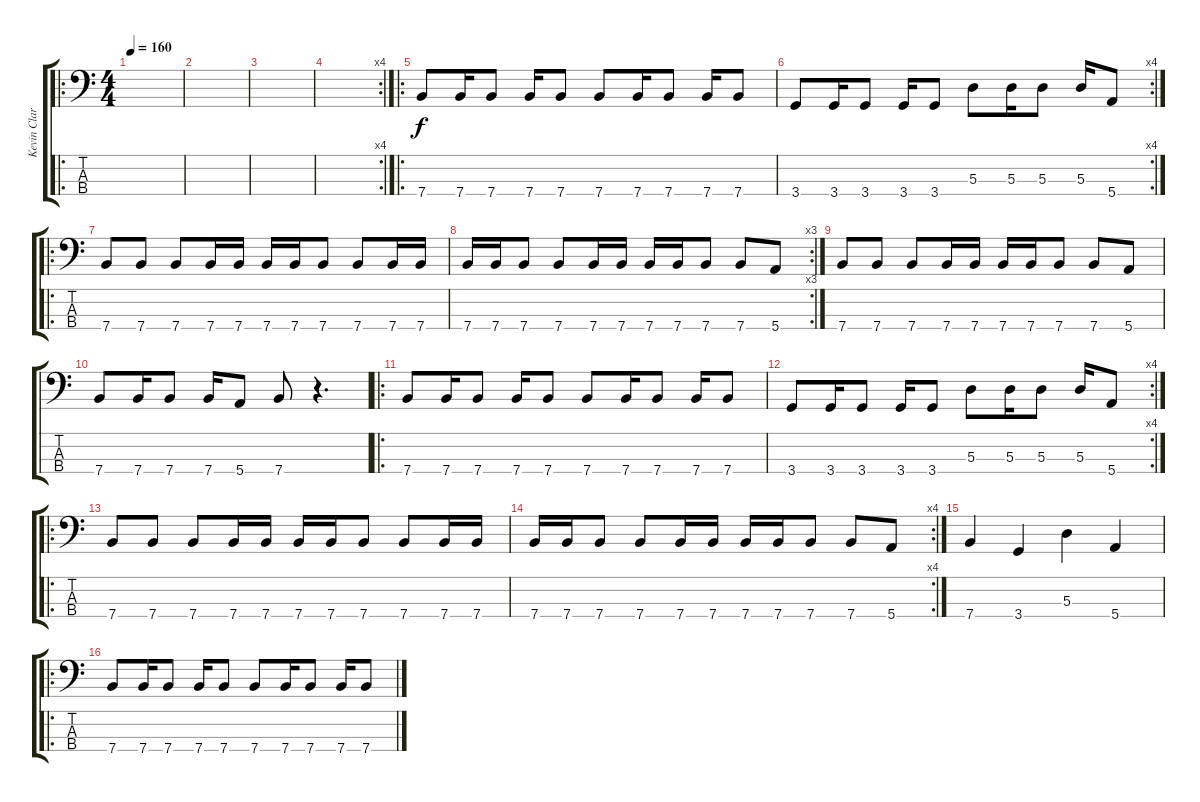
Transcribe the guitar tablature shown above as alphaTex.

\track ("Kevin Clark" "Kevin Clar") {instrument electricbassfinger}
\staff {score tabs}
\tuning (G2 D2 A1 E1) {hide}
\ro
\ts (4 4)
\tempo 160
\clef f4
\ks c
|
|
|
\rc 4
|
\ro
7.4.8 7.4.16 7.4.8 7.4.16 7.4.8 7.4.8 7.4.16 7.4.8 7.4.16 7.4.8 |
\rc 4
3.4.8 3.4.16 3.4.8 3.4.16 3.4.8 5.3.8 5.3.16 5.3.8 5.3.16 5.4.8 |
\ro
7.4.8 7.4.8 7.4.8 7.4.16 7.4.16 7.4.16 7.4.16 7.4.8 7.4.8 7.4.16 7.4.16 |
\rc 3
7.4.16 7.4.16 7.4.8 7.4.8 7.4.16 7.4.16 7.4.16 7.4.16 7.4.8 7.4.8 5.4.8 |
7.4.8 7.4.8 7.4.8 7.4.16 7.4.16 7.4.16 7.4.16 7.4.8 7.4.8 5.4.8 |
7.4.8 7.4.16 7.4.8 7.4.16 5.4.8 7.4.8 r.4{d} |
\ro
7.4.8 7.4.16 7.4.8 7.4.16 7.4.8 7.4.8 7.4.16 7.4.8 7.4.16 7.4.8 |
\rc 4
3.4.8 3.4.16 3.4.8 3.4.16 3.4.8 5.3.8 5.3.16 5.3.8 5.3.16 5.4.8 |
\ro
7.4.8 7.4.8 7.4.8 7.4.16 7.4.16 7.4.16 7.4.16 7.4.8 7.4.8 7.4.16 7.4.16 |
\rc 4
7.4.16 7.4.16 7.4.8 7.4.8 7.4.16 7.4.16 7.4.16 7.4.16 7.4.8 7.4.8 5.4.8 |
7.4.4 3.4.4 5.3.4 5.4.4 |
\ro
7.4.8 7.4.16 7.4.8 7.4.16 7.4.8 7.4.8 7.4.16 7.4.8 7.4.16 7.4.8
